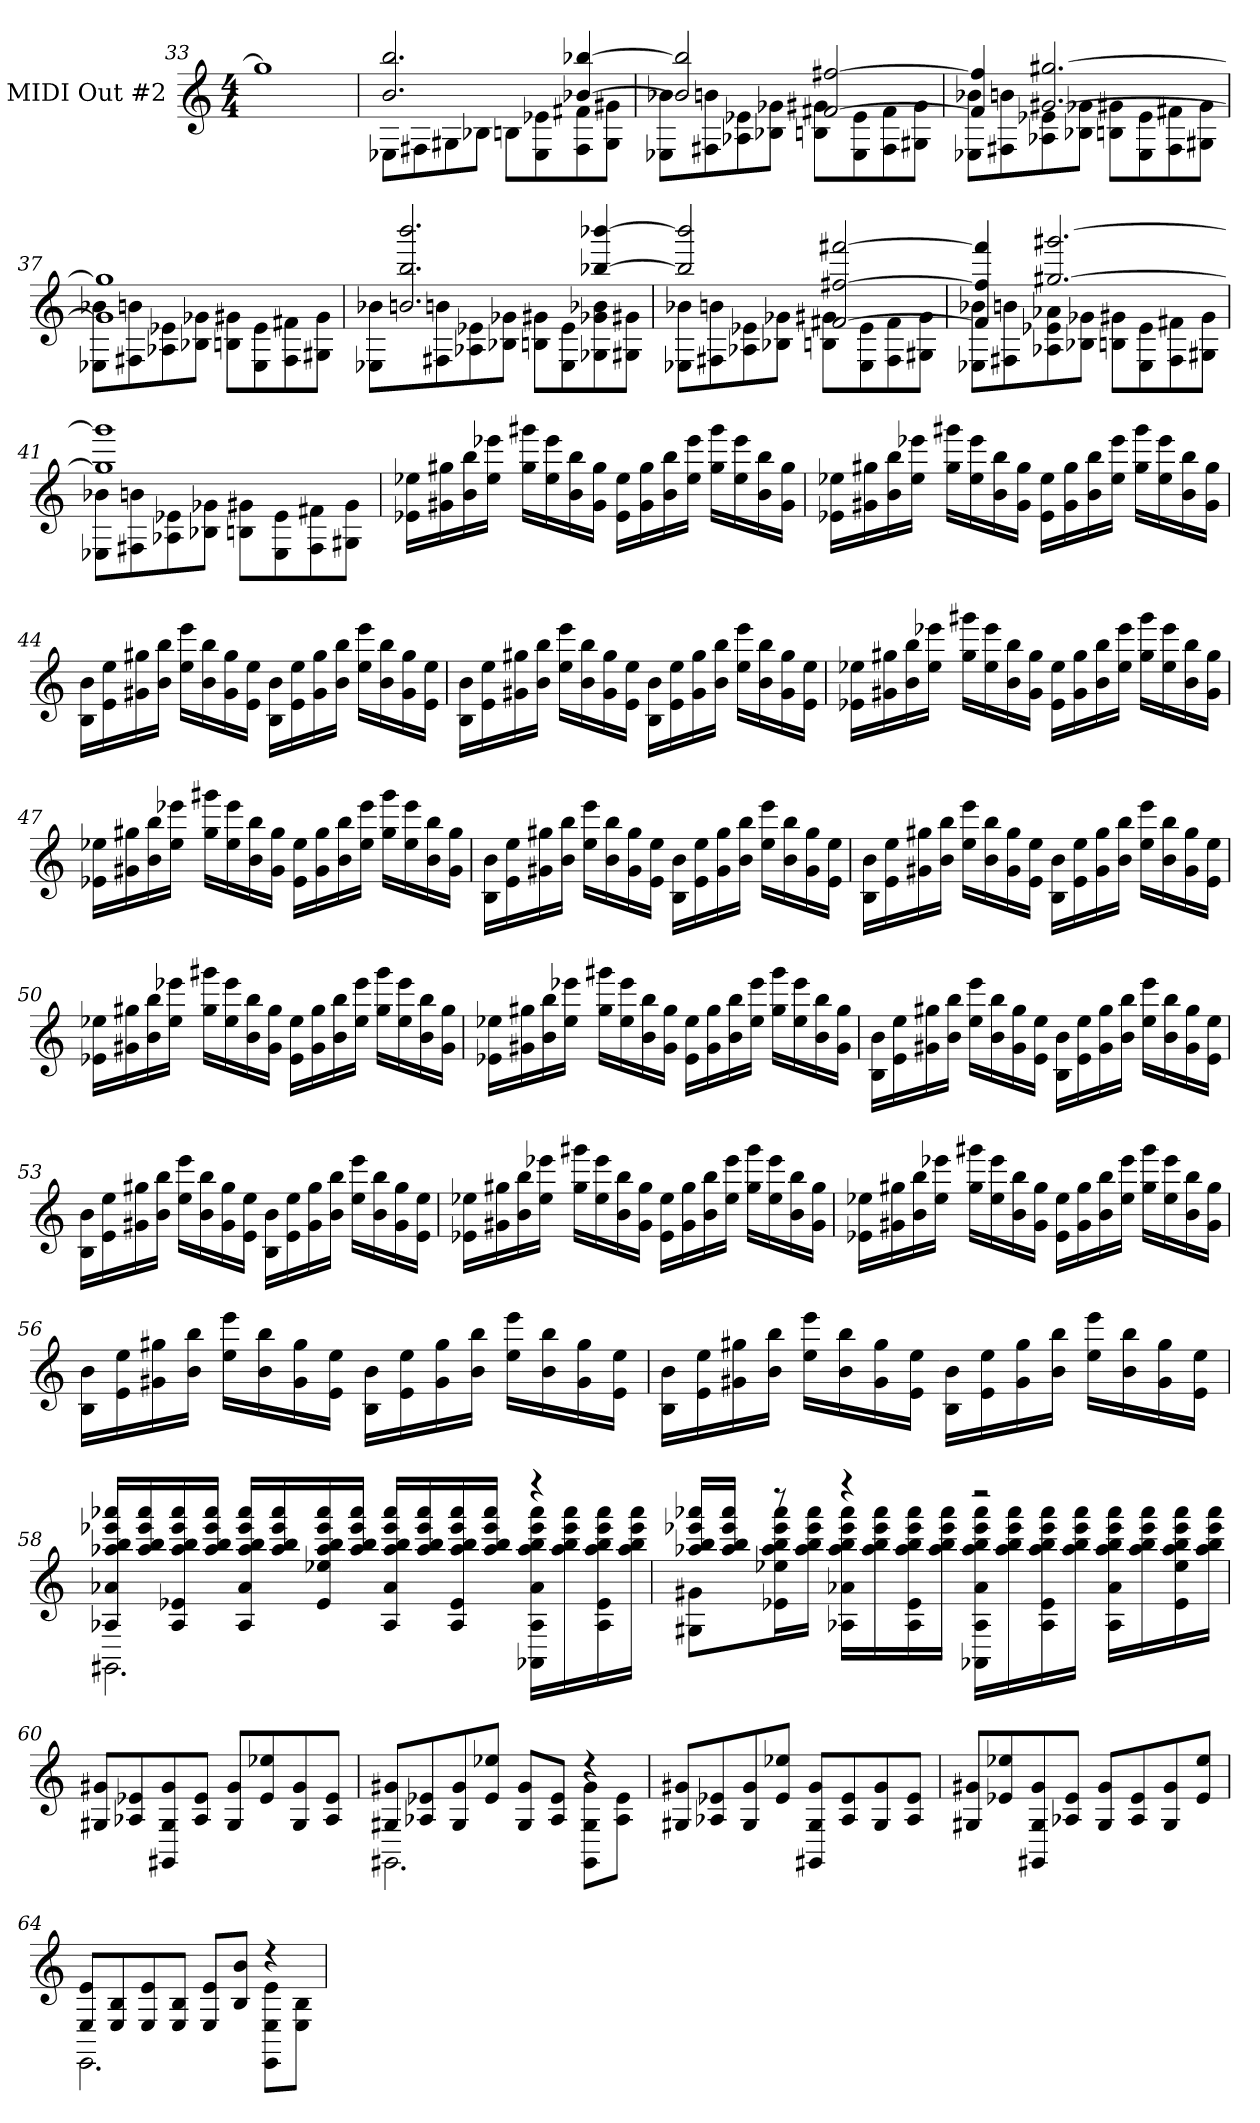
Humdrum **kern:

**kern
*part1
*staff1
*I"MIDI Out #2
*clefG2
*k[]
*C:
*M4/4
=33
1gg#\]
=34
*^
2.b/ 2.bb/	8E-X\L
.	8F#X\
.	8G#X\
.	8B-X\J
.	8Bn\L
.	8e-X\ 8E-\
[>4b-X/ [>4bb-X/	8f#X\ 8F#\
.	8g#X\ 8G#\J
=35	=35
2b-/] 2bb-/]	8b-X\ 8E-X\L
.	8bn\ 8F#X\
.	8e-X\ 8A-X\
.	8g-X\ 8B-X\J
[>2f#X/ [>2ff#X/	8g#X\ 8Bn\L
.	8e-\ 8E-\
.	8f#\ 8F#\
.	8g#\ 8G#X\J
=36	=36
4f#/] 4ff#/]	8b-X\ 8E-X\L
.	8bn\ 8F#X\
[>2.g#X/ [>2.gg#X/	8e-X\ 8A-X\
.	8g-X\ 8B-X\J
.	8g#X\ 8Bn\L
.	8e-\ 8E-\
.	8f#X\ 8F#\
.	8g#\ 8G#X\J
!!LO:LB:g=z	!!
=37	=37
1g#/] 1gg#/]	8b-X\ 8E-X\L
.	8bn\ 8F#X\
.	8e-X\ 8A-X\
.	8g-X\ 8B-X\J
.	8g#X\ 8Bn\L
.	8e-\ 8E-\
.	8f#X\ 8F#\
.	8g#\ 8G#X\J
=38	=38
2.bn/ 2.bb/ 2.bbb/	8b-X\ 8E-X\L
.	8b\ 8F#X\
.	8e-X\ 8A-X\
.	8g-X\ 8B-X\J
.	8g#X\ 8Bn\L
.	8e-\ 8E-\
[>4bb-X/ [>4bbb-X/	8b-X\ 8g-X\ 8G-X\
.	8g#X\ 8G#X\J
=39	=39
2bb-/] 2bbb-/]	8b-X\ 8E-X\L
.	8bn\ 8F#X\
.	8e-X\ 8A-X\
.	8g-X\ 8B-X\J
[>2f#X/ [>2ff#X/ [>2fff#X/	8g#X\ 8Bn\L
.	8e-\ 8E-\
.	8f#\ 8F#\
.	8g#\ 8G#X\J
=40	=40
4f#/] 4ff#/] 4fff#/]	8b-X\ 8E-X\L
.	8bn\ 8F#X\
[>2.gg#X/ [>2.ggg#X/	8a-X\ 8e-X\ 8A-X\
.	8g-X\ 8B-X\J
.	8g#X\ 8Bn\L
.	8e-\ 8E-\
.	8f#X\ 8F#\
.	8g#\ 8G#X\J
!!LO:LB:g=z	!!
=41	=41
1gg#/] 1ggg#/]	8b-X\ 8E-X\L
.	8bn\ 8F#X\
.	8e-X\ 8A-X\
.	8g-X\ 8B-X\J
.	8g#X\ 8Bn\L
.	8e-\ 8E-\
.	8f#X\ 8F#\
.	8g#\ 8G#X\J
*v	*v
=42
16ee-X\ 16e-X\LL
16gg#X\ 16g#X\
16bb\ 16b\
16eee-X\ 16ee-\JJ
16ggg#X\ 16gg#\LL
16eee-\ 16ee-\
16bb\ 16b\
16gg#\ 16g#\JJ
16ee-\ 16e-\LL
16gg#\ 16g#\
16bb\ 16b\
16eee-\ 16ee-\JJ
16ggg#\ 16gg#\LL
16eee-\ 16ee-\
16bb\ 16b\
16gg#\ 16g#\JJ
=43
16ee-X\ 16e-X\LL
16gg#X\ 16g#X\
16bb\ 16b\
16eee-X\ 16ee-\JJ
16ggg#X\ 16gg#\LL
16eee-\ 16ee-\
16bb\ 16b\
16gg#\ 16g#\JJ
16ee-\ 16e-\LL
16gg#\ 16g#\
16bb\ 16b\
16eee-\ 16ee-\JJ
16ggg#\ 16gg#\LL
16eee-\ 16ee-\
16bb\ 16b\
16gg#\ 16g#\JJ
!!LO:PB:g=z
=44
16b\ 16B\LL
16ee\ 16e\
16gg#X\ 16g#X\
16bb\ 16b\JJ
16eee\ 16ee\LL
16bb\ 16b\
16gg#\ 16g#\
16ee\ 16e\JJ
16b\ 16B\LL
16ee\ 16e\
16gg#\ 16g#\
16bb\ 16b\JJ
16eee\ 16ee\LL
16bb\ 16b\
16gg#\ 16g#\
16ee\ 16e\JJ
=45
16b\ 16B\LL
16ee\ 16e\
16gg#X\ 16g#X\
16bb\ 16b\JJ
16eee\ 16ee\LL
16bb\ 16b\
16gg#\ 16g#\
16ee\ 16e\JJ
16b\ 16B\LL
16ee\ 16e\
16gg#\ 16g#\
16bb\ 16b\JJ
16eee\ 16ee\LL
16bb\ 16b\
16gg#\ 16g#\
16ee\ 16e\JJ
=46
16ee-X\ 16e-X\LL
16gg#X\ 16g#X\
16bb\ 16b\
16eee-X\ 16ee-\JJ
16ggg#X\ 16gg#\LL
16eee-\ 16ee-\
16bb\ 16b\
16gg#\ 16g#\JJ
16ee-\ 16e-\LL
16gg#\ 16g#\
16bb\ 16b\
16eee-\ 16ee-\JJ
16ggg#\ 16gg#\LL
16eee-\ 16ee-\
16bb\ 16b\
16gg#\ 16g#\JJ
!!LO:LB:g=z
=47
16ee-X\ 16e-X\LL
16gg#X\ 16g#X\
16bb\ 16b\
16eee-X\ 16ee-\JJ
16ggg#X\ 16gg#\LL
16eee-\ 16ee-\
16bb\ 16b\
16gg#\ 16g#\JJ
16ee-\ 16e-\LL
16gg#\ 16g#\
16bb\ 16b\
16eee-\ 16ee-\JJ
16ggg#\ 16gg#\LL
16eee-\ 16ee-\
16bb\ 16b\
16gg#\ 16g#\JJ
=48
16b\ 16B\LL
16ee\ 16e\
16gg#X\ 16g#X\
16bb\ 16b\JJ
16eee\ 16ee\LL
16bb\ 16b\
16gg#\ 16g#\
16ee\ 16e\JJ
16b\ 16B\LL
16ee\ 16e\
16gg#\ 16g#\
16bb\ 16b\JJ
16eee\ 16ee\LL
16bb\ 16b\
16gg#\ 16g#\
16ee\ 16e\JJ
=49
16b\ 16B\LL
16ee\ 16e\
16gg#X\ 16g#X\
16bb\ 16b\JJ
16eee\ 16ee\LL
16bb\ 16b\
16gg#\ 16g#\
16ee\ 16e\JJ
16b\ 16B\LL
16ee\ 16e\
16gg#\ 16g#\
16bb\ 16b\JJ
16eee\ 16ee\LL
16bb\ 16b\
16gg#\ 16g#\
16ee\ 16e\JJ
!!LO:LB:g=z
=50
16ee-X\ 16e-X\LL
16gg#X\ 16g#X\
16bb\ 16b\
16eee-X\ 16ee-\JJ
16ggg#X\ 16gg#\LL
16eee-\ 16ee-\
16bb\ 16b\
16gg#\ 16g#\JJ
16ee-\ 16e-\LL
16gg#\ 16g#\
16bb\ 16b\
16eee-\ 16ee-\JJ
16ggg#\ 16gg#\LL
16eee-\ 16ee-\
16bb\ 16b\
16gg#\ 16g#\JJ
=51
16ee-X\ 16e-X\LL
16gg#X\ 16g#X\
16bb\ 16b\
16eee-X\ 16ee-\JJ
16ggg#X\ 16gg#\LL
16eee-\ 16ee-\
16bb\ 16b\
16gg#\ 16g#\JJ
16ee-\ 16e-\LL
16gg#\ 16g#\
16bb\ 16b\
16eee-\ 16ee-\JJ
16ggg#\ 16gg#\LL
16eee-\ 16ee-\
16bb\ 16b\
16gg#\ 16g#\JJ
=52
16b\ 16B\LL
16ee\ 16e\
16gg#X\ 16g#X\
16bb\ 16b\JJ
16eee\ 16ee\LL
16bb\ 16b\
16gg#\ 16g#\
16ee\ 16e\JJ
16b\ 16B\LL
16ee\ 16e\
16gg#\ 16g#\
16bb\ 16b\JJ
16eee\ 16ee\LL
16bb\ 16b\
16gg#\ 16g#\
16ee\ 16e\JJ
!!LO:LB:g=z
=53
16b\ 16B\LL
16ee\ 16e\
16gg#X\ 16g#X\
16bb\ 16b\JJ
16eee\ 16ee\LL
16bb\ 16b\
16gg#\ 16g#\
16ee\ 16e\JJ
16b\ 16B\LL
16ee\ 16e\
16gg#\ 16g#\
16bb\ 16b\JJ
16eee\ 16ee\LL
16bb\ 16b\
16gg#\ 16g#\
16ee\ 16e\JJ
=54
16ee-X\ 16e-X\LL
16gg#X\ 16g#X\
16bb\ 16b\
16eee-X\ 16ee-\JJ
16ggg#X\ 16gg#\LL
16eee-\ 16ee-\
16bb\ 16b\
16gg#\ 16g#\JJ
16ee-\ 16e-\LL
16gg#\ 16g#\
16bb\ 16b\
16eee-\ 16ee-\JJ
16ggg#\ 16gg#\LL
16eee-\ 16ee-\
16bb\ 16b\
16gg#\ 16g#\JJ
=55
16ee-X\ 16e-X\LL
16gg#X\ 16g#X\
16bb\ 16b\
16eee-X\ 16ee-\JJ
16ggg#X\ 16gg#\LL
16eee-\ 16ee-\
16bb\ 16b\
16gg#\ 16g#\JJ
16ee-\ 16e-\LL
16gg#\ 16g#\
16bb\ 16b\
16eee-\ 16ee-\JJ
16ggg#\ 16gg#\LL
16eee-\ 16ee-\
16bb\ 16b\
16gg#\ 16g#\JJ
!!LO:LB:g=z
=56
16b\ 16B\LL
16ee\ 16e\
16gg#X\ 16g#X\
16bb\ 16b\JJ
16eee\ 16ee\LL
16bb\ 16b\
16gg#\ 16g#\
16ee\ 16e\JJ
16b\ 16B\LL
16ee\ 16e\
16gg#\ 16g#\
16bb\ 16b\JJ
16eee\ 16ee\LL
16bb\ 16b\
16gg#\ 16g#\
16ee\ 16e\JJ
=57
16b\ 16B\LL
16ee\ 16e\
16gg#X\ 16g#X\
16bb\ 16b\JJ
16eee\ 16ee\LL
16bb\ 16b\
16gg#\ 16g#\
16ee\ 16e\JJ
16b\ 16B\LL
16ee\ 16e\
16gg#\ 16g#\
16bb\ 16b\JJ
16eee\ 16ee\LL
16bb\ 16b\
16gg#\ 16g#\
16ee\ 16e\JJ
!!LO:LB:g=z
=58
*^
2.GG#X\	16A-X/ 16a-X/ 16aa-X/ 16bb/ 16eee-X/ 16aaa-X/LL
.	16aa-/ 16bb/ 16eee-/ 16aaa-/
.	16A-/ 16e-X/ 16aa-/ 16bb/ 16eee-/ 16aaa-/
.	16aa-/ 16bb/ 16eee-/ 16aaa-/JJ
.	16A-/ 16a-/ 16aa-/ 16bb/ 16eee-/ 16aaa-/LL
.	16aa-/ 16bb/ 16eee-/ 16aaa-/
.	16e-/ 16ee-X/ 16aa-/ 16bb/ 16eee-/ 16aaa-/
.	16aa-/ 16bb/ 16eee-/ 16aaa-/JJ
.	16A-/ 16a-/ 16aa-/ 16bb/ 16eee-/ 16aaa-/LL
.	16aa-/ 16bb/ 16eee-/ 16aaa-/
.	16A-/ 16e-/ 16aa-/ 16bb/ 16eee-/ 16aaa-/
.	16aa-/ 16bb/ 16eee-/ 16aaa-/JJ
16aaa-\ 16eee-\ 16bb\ 16aa-\ 16a-\ 16A-\ 16AA-X\LL	4reeee
16aaa-\ 16eee-\ 16bb\ 16aa-\	.
16aaa-\ 16eee-\ 16bb\ 16aa-\ 16e-\ 16A-\	.
16aaa-\ 16eee-\ 16bb\ 16aa-\JJ	.
=59	=59
8g#X\ 8G#X\L	16aa-X/ 16bb/ 16eee-X/ 16aaa-X/LL
.	16aa-/ 16bb/ 16eee-/ 16aaa-/JJ
16aaa-\ 16eee-\ 16bb\ 16aa-\ 16ee-X\ 16e-X\L	8rdddd
16aaa-\ 16eee-\ 16bb\ 16aa-\JJ	.
16aaa-\ 16eee-\ 16bb\ 16aa-\ 16a-X\ 16A-X\LL	4reeee
16aaa-\ 16eee-\ 16bb\ 16aa-\	.
16aaa-\ 16eee-\ 16bb\ 16aa-\ 16e-\ 16A-\	.
16aaa-\ 16eee-\ 16bb\ 16aa-\JJ	.
16aaa-\ 16eee-\ 16bb\ 16aa-\ 16a-\ 16A-\ 16AA-X\LL	2rdddd
16aaa-\ 16eee-\ 16bb\ 16aa-\	.
16aaa-\ 16eee-\ 16bb\ 16aa-\ 16e-\ 16A-\	.
16aaa-\ 16eee-\ 16bb\ 16aa-\JJ	.
16aaa-\ 16eee-\ 16bb\ 16aa-\ 16a-\ 16A-\LL	.
16aaa-\ 16eee-\ 16bb\ 16aa-\	.
16aaa-\ 16eee-\ 16bb\ 16aa-\ 16ee-\ 16e-\	.
16aaa-\ 16eee-\ 16bb\ 16aa-\JJ	.
*v	*v
!!LO:LB:g=z
=60
8G#X/ 8g#X/L
8A-X/ 8e-X/
8GG#X/ 8G#/ 8g#/
8A-/ 8e-/J
8G#/ 8g#/L
8e-/ 8ee-X/
8G#/ 8g#/
8A-/ 8e-/J
=61
*^
2.GG#X\	8G#X/ 8g#X/L
.	8A-X/ 8e-X/
.	8G#/ 8g#/
.	8e-/ 8ee-X/J
.	8G#/ 8g#/L
.	8A-/ 8e-/J
8g#\ 8G#\ 8GG#\L	4rdd
8e-\ 8A-\J	.
*v	*v
=62
8G#X/ 8g#X/L
8A-X/ 8e-X/
8G#/ 8g#/
8e-/ 8ee-X/J
8GG#X/ 8G#/ 8g#/L
8A-/ 8e-/
8G#/ 8g#/
8A-/ 8e-/J
=63
8G#X/ 8g#X/L
8e-X/ 8ee-X/
8GG#X/ 8G#/ 8g#/
8A-X/ 8e-/J
8G#/ 8g#/L
8A-/ 8e-/
8G#/ 8g#/
8e-/ 8ee-/J
!!LO:LB:g=z
=64
*^
2.EE\	8E/ 8e/L
.	8E/ 8B/
.	8E/ 8e/
.	8E/ 8B/J
.	8E/ 8e/L
.	8B/ 8b/J
8e\ 8E\ 8EE\L	4rdd
8B\ 8E\J	.
*v	*v
=
*-
